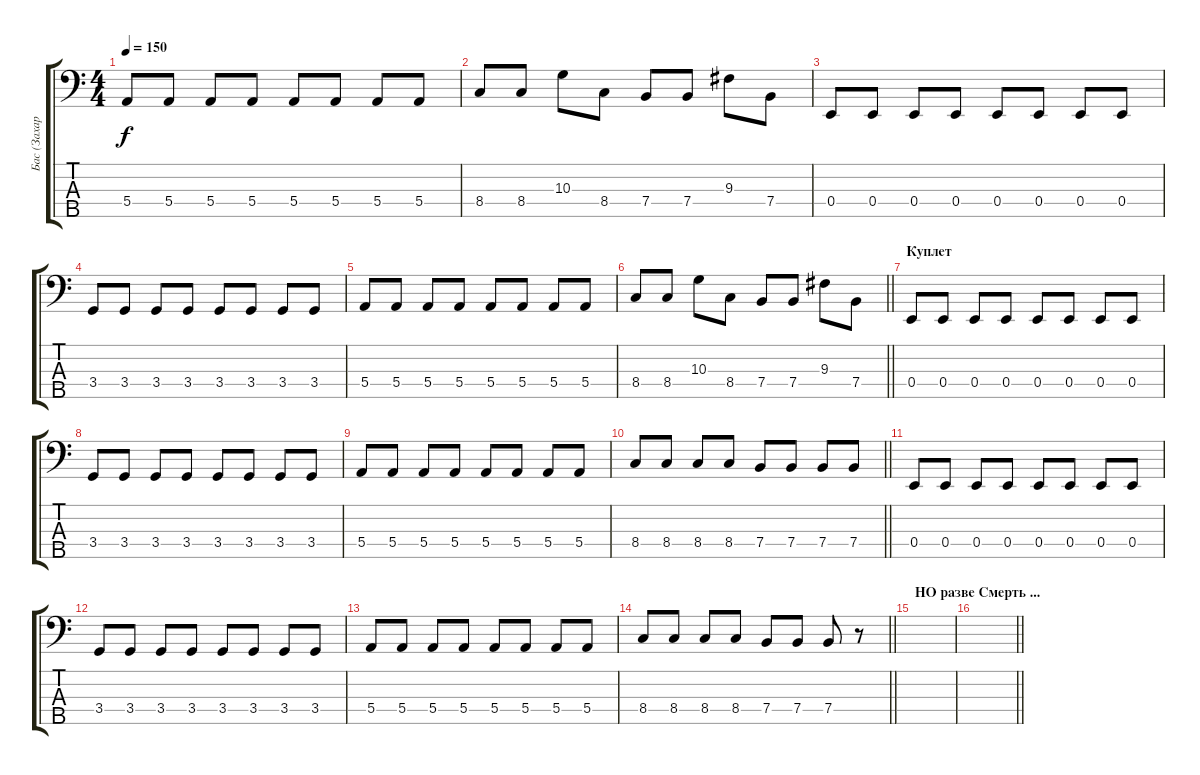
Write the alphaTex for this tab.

\track ("Бас (Захар)" "Бас (Захар") {instrument electricbassfinger}
\staff {score tabs}
\tuning (G2 D2 A1 E1 B0) {hide}
\ts (4 4)
\tempo 150
\clef f4
\ks c
5.4.8{dy f} 5.4.8 5.4.8 5.4.8 5.4.8 5.4.8 5.4.8 5.4.8 |
8.4.8 8.4.8 10.3.8 8.4.8 7.4.8 7.4.8 9.3.8 7.4.8 |
0.4.8 0.4.8 0.4.8 0.4.8 0.4.8 0.4.8 0.4.8 0.4.8 |
3.4.8 3.4.8 3.4.8 3.4.8 3.4.8 3.4.8 3.4.8 3.4.8 |
5.4.8 5.4.8 5.4.8 5.4.8 5.4.8 5.4.8 5.4.8 5.4.8 |
\barLineRight lightlight
8.4.8 8.4.8 10.3.8 8.4.8 7.4.8 7.4.8 9.3.8 7.4.8 |
\section ("" "Куплет")
0.4.8 0.4.8 0.4.8 0.4.8 0.4.8 0.4.8 0.4.8 0.4.8 |
3.4.8 3.4.8 3.4.8 3.4.8 3.4.8 3.4.8 3.4.8 3.4.8 |
5.4.8 5.4.8 5.4.8 5.4.8 5.4.8 5.4.8 5.4.8 5.4.8 |
\barLineRight lightlight
8.4.8 8.4.8 8.4.8 8.4.8 7.4.8 7.4.8 7.4.8 7.4.8 |
0.4.8 0.4.8 0.4.8 0.4.8 0.4.8 0.4.8 0.4.8 0.4.8 |
3.4.8 3.4.8 3.4.8 3.4.8 3.4.8 3.4.8 3.4.8 3.4.8 |
5.4.8 5.4.8 5.4.8 5.4.8 5.4.8 5.4.8 5.4.8 5.4.8 |
\barLineRight lightlight
8.4.8 8.4.8 8.4.8 8.4.8 7.4.8 7.4.8 7.4.8 r.8 |
\section ("" "НО разве Смерть ...")
|
\barLineRight lightlight
